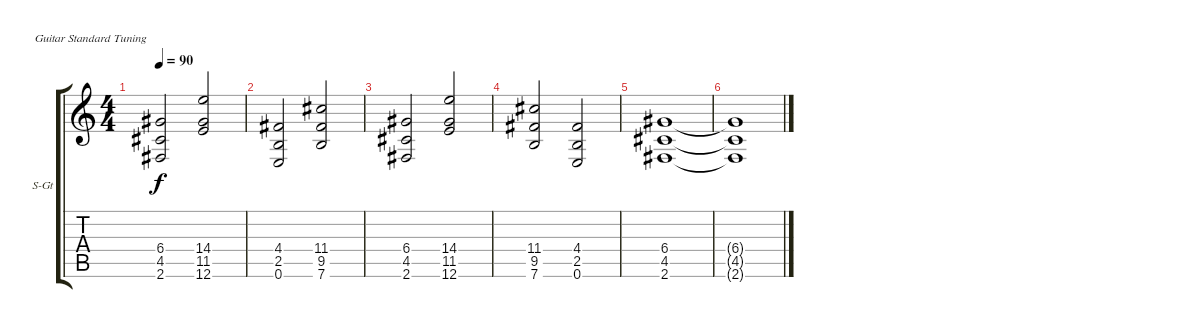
\bracketExtendMode groupsimilarinstruments
\firstSystemTrackNameOrientation horizontal
\otherSystemsTrackNameOrientation horizontal
\track ("guitar" "S-Gt") {instrument acousticguitarsteel}
\staff {score tabs}
\tuning (E4 B3 G3 D3 A2 E2)
\ts (4 4)
\tempo 90
\clef g2
\ks c
(6.4 4.5 2.6).2{dy f} (14.4 11.5 12.6).2 |
(4.4 2.5 0.6).2 (11.4 9.5 7.6).2 |
(6.4 4.5 2.6).2 (14.4 11.5 12.6).2 |
(11.4 9.5 7.6).2 (4.4 2.5 0.6).2 |
(2.6 4.5 6.4).1 |
(2.6{t} 4.5{t} 6.4{t}).1
